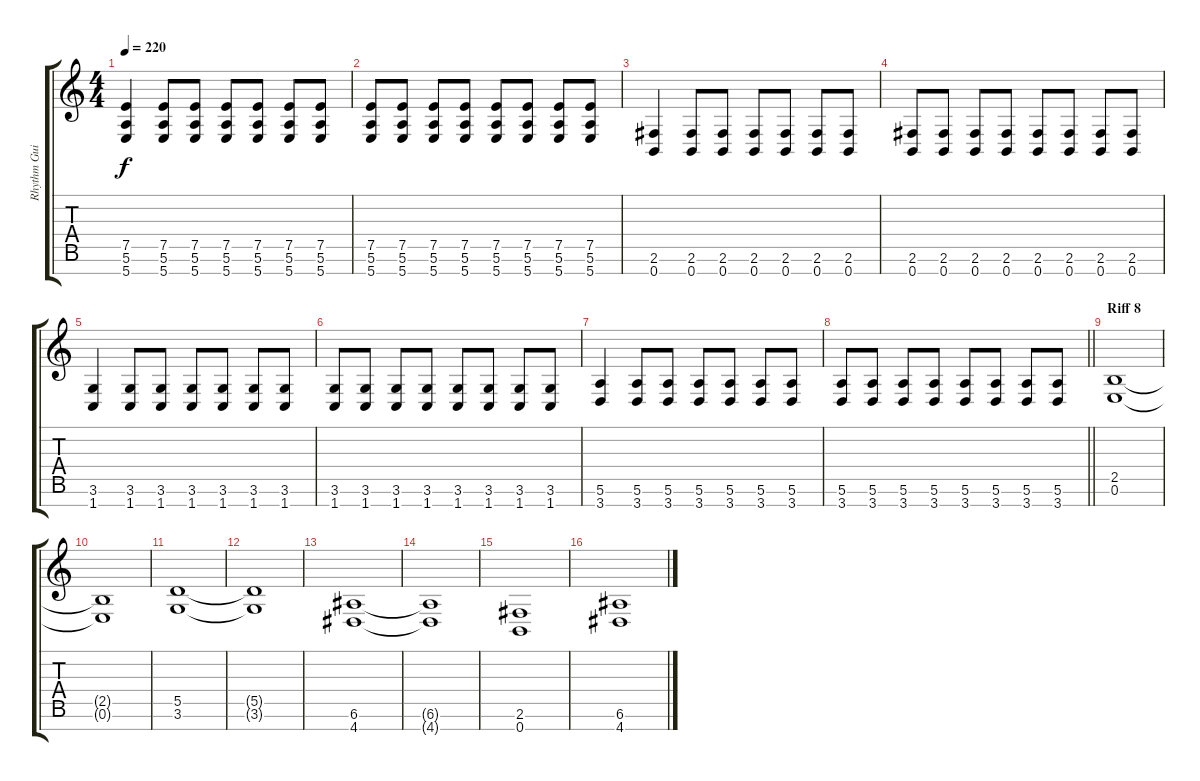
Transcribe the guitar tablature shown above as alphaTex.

\track ("Rhythm Guitar 1" "Rhythm Gui") {instrument distortionguitar}
\staff {score tabs}
\tuning (E4 B3 G3 D3 A2 E2 B1) {hide}
\ts (4 4)
\tempo 220
\clef g2
\ks c
(7.5 5.6 5.7).4{dy f} (7.5 5.6 5.7).8 (7.5 5.6 5.7).8 (7.5 5.6 5.7).8 (7.5 5.6 5.7).8 (7.5 5.6 5.7).8 (7.5 5.6 5.7).8 |
(7.5 5.6 5.7).8 (7.5 5.6 5.7).8 (7.5 5.6 5.7).8 (7.5 5.6 5.7).8 (7.5 5.6 5.7).8 (7.5 5.6 5.7).8 (7.5 5.6 5.7).8 (7.5 5.6 5.7).8 |
(2.6 0.7).4 (2.6 0.7).8 (2.6 0.7).8 (2.6 0.7).8 (2.6 0.7).8 (2.6 0.7).8 (2.6 0.7).8 |
(2.6 0.7).8 (2.6 0.7).8 (2.6 0.7).8 (2.6 0.7).8 (2.6 0.7).8 (2.6 0.7).8 (2.6 0.7).8 (2.6 0.7).8 |
(3.6 1.7).4 (3.6 1.7).8 (3.6 1.7).8 (3.6 1.7).8 (3.6 1.7).8 (3.6 1.7).8 (3.6 1.7).8 |
(3.6 1.7).8 (3.6 1.7).8 (3.6 1.7).8 (3.6 1.7).8 (3.6 1.7).8 (3.6 1.7).8 (3.6 1.7).8 (3.6 1.7).8 |
(5.6 3.7).4 (5.6 3.7).8 (5.6 3.7).8 (5.6 3.7).8 (5.6 3.7).8 (5.6 3.7).8 (5.6 3.7).8 |
\barLineRight lightlight
(5.6 3.7).8 (5.6 3.7).8 (5.6 3.7).8 (5.6 3.7).8 (5.6 3.7).8 (5.6 3.7).8 (5.6 3.7).8 (5.6 3.7).8 |
\section ("" "Riff 8")
(2.5 0.6).1 |
(2.5{t} 0.6{t}).1 |
(5.5 3.6).1 |
(5.5{t} 3.6{t}).1 |
(6.6 4.7).1 |
(6.6{t} 4.7{t}).1 |
(2.6 0.7).1 |
(6.6 4.7).1
